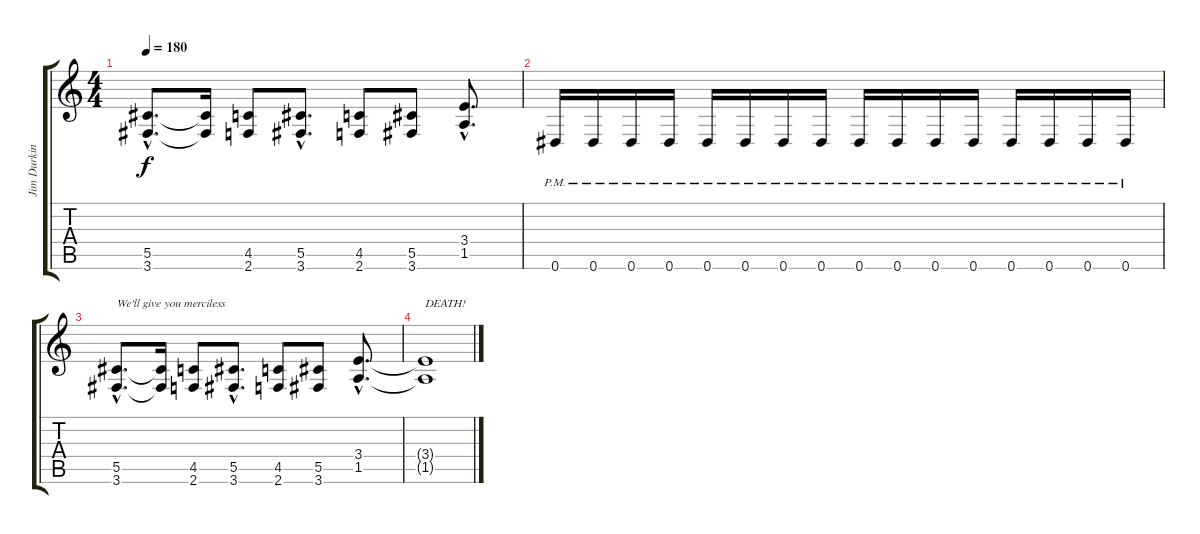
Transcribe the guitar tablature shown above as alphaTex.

\track ("Jim Durkin" "Jim Durkin") {instrument distortionguitar}
\staff {score tabs}
\tuning (Eb4 Bb3 Gb3 Db3 Ab2 Eb2) {hide}
\ts (4 4)
\tempo 180
\clef g2
\ks c
(5.5{hac} 3.6{hac}).8{d dy f} (5.5{t} 3.6{t}).16 (4.5 2.6).8 (5.5{hac} 3.6{hac}).8{d} (4.5 2.6).8 (5.5 3.6).8 (3.4{hac} 1.5{hac}).8{d} |
0.6{pm}.16 0.6{pm}.16 0.6{pm}.16 0.6{pm}.16 0.6{pm}.16 0.6{pm}.16 0.6{pm}.16 0.6{pm}.16 0.6{pm}.16 0.6{pm}.16 0.6{pm}.16 0.6{pm}.16 0.6{pm}.16 0.6{pm}.16 0.6{pm}.16 0.6{pm}.16 |
(5.5{hac} 3.6{hac}).8{d txt "We'll give you merciless"} (5.5{t} 3.6{t}).16 (4.5 2.6).8 (5.5{hac} 3.6{hac}).8{d} (4.5 2.6).8 (5.5 3.6).8 (3.4{hac} 1.5{hac}).8{d} |
(3.4{t} 1.5{t}).1{txt "DEATH!"}
